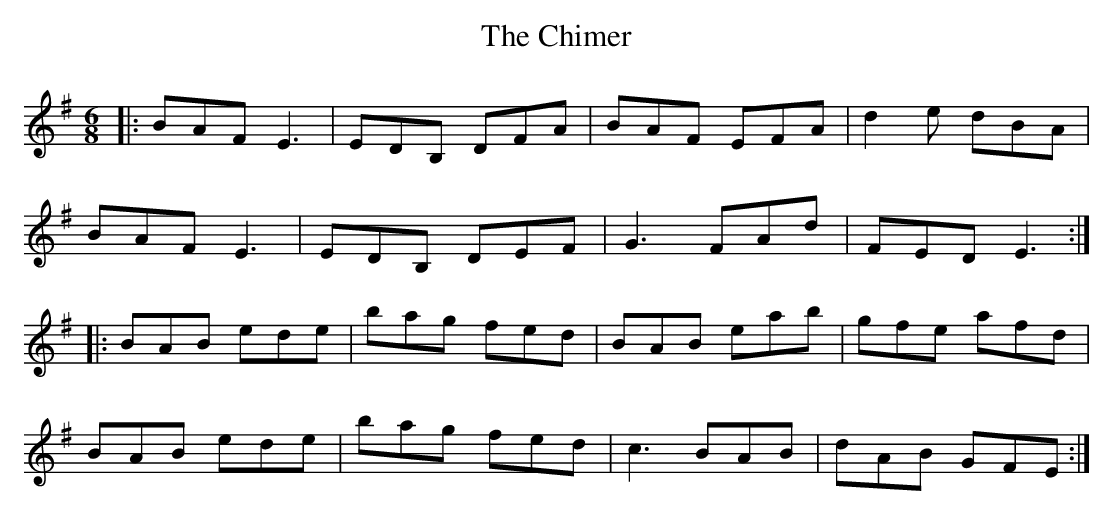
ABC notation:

X:1
T: The Chimer
M: 6/8
L: 1/8
K: Gmaj
|:BAF E3|EDB, DFA|BAF EFA|d2e dBA|
BAF E3|EDB, DEF|G3 FAd|FED E3:|
|:BAB ede|bag fed|BAB eab|gfe afd|
BAB ede|bag fed|c3 BAB|dAB GFE:|
